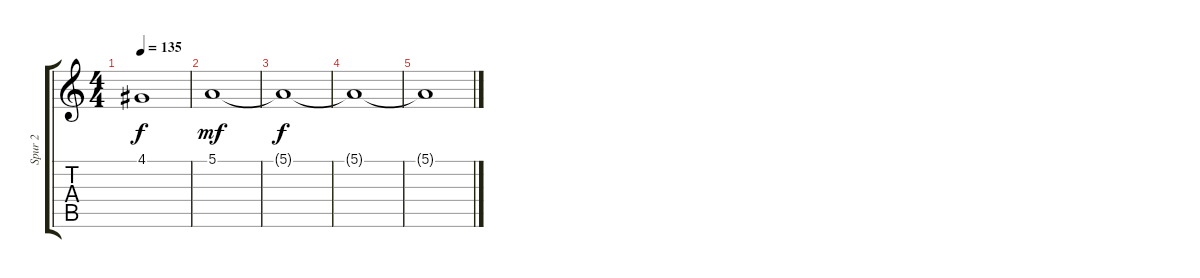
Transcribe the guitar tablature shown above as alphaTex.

\track ("Spur 2" "Spur 2") {instrument fx5brightness}
\staff {score tabs}
\tuning (E4 B3 G3 D3 A2 E2) {hide}
\ts (4 4)
\tempo 135
\clef g2
\ks c
4.1.1{dy f} |
5.1.1{dy mf} |
5.1{t}.1{dy f} |
5.1{t}.1 |
5.1{t}.1
